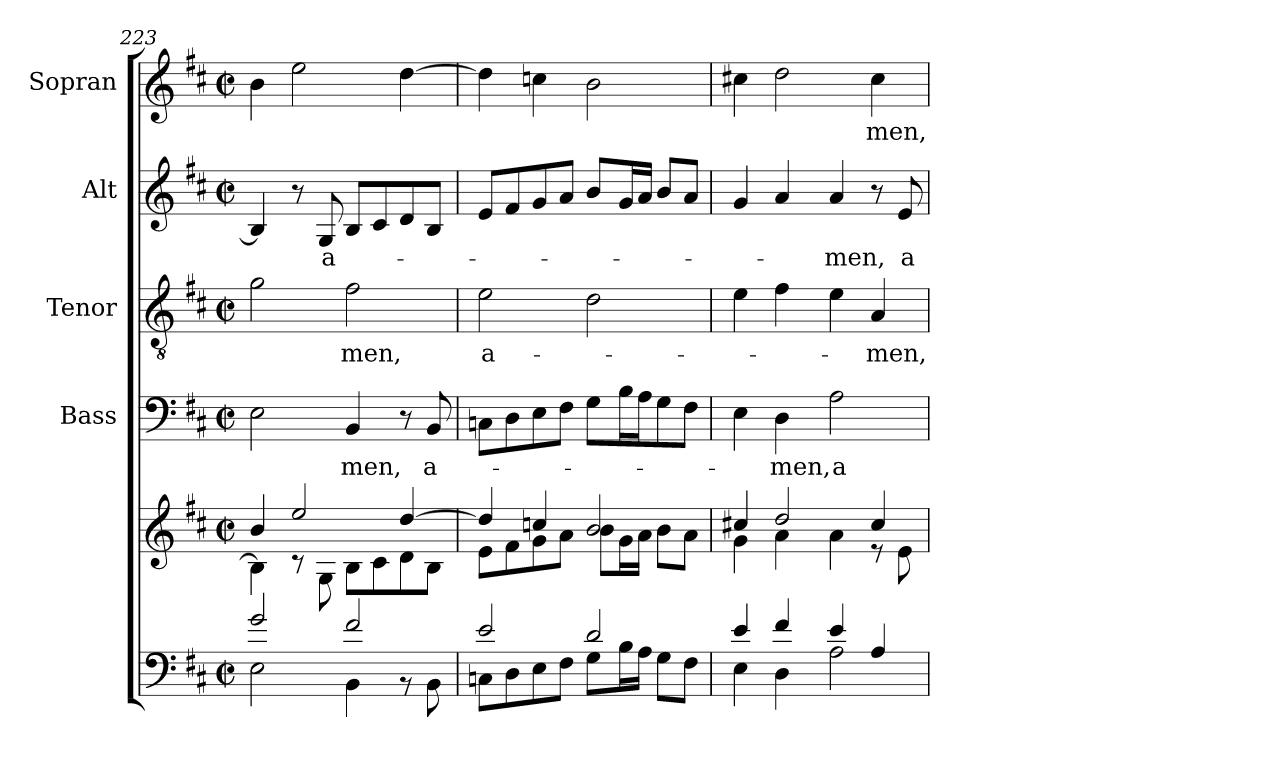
**kern	**kern	**kern	**text	**kern	**text	**kern	**text	**kern	**text
*part5	*part5	*part4	*part4	*part3	*part3	*part2	*part2	*part1	*part1
*staff6	*staff5	*staff4	*staff4	*staff3	*staff3	*staff2	*staff2	*staff1	*staff1
*	*	*I"Bass	*	*I"Tenor	*	*I"Alt	*	*I"Sopran	*
*	*	*I'B.	*	*I'T.	*	*I'A.	*	*I'S.	*
!!LO:PB:g=z
*clefF4	*clefG2	*clefF4	*	*clefGv2	*	*clefG2	*	*clefG2	*
*k[f#c#]	*k[f#c#]	*k[f#c#]	*	*k[f#c#]	*	*k[f#c#]	*	*k[f#c#]	*
*D:	*D:	*D:	*	*D:	*	*D:	*	*D:	*
*M2/2	*M2/2	*M2/2	*	*M2/2	*	*M2/2	*	*M2/2	*
*met(c|)	*met(c|)	*met(c|)	*	*met(c|)	*	*met(c|)	*	*met(c|)	*
=223	=223	=223	=223	=223	=223	=223	=223	=223	=223
*^	*^	*	*	*	*	*	*	*	*
2g/	2E\	4b/	4B\]	2E\	.	2g\	.	4B/]	.	4b\	.
.	.	2ee/	8rc	.	.	.	.	8r	.	2ee\	.
!	!	!	!	!	!	!	!	!	!LO:LY:b	!	!
.	.	.	8G\	.	.	.	.	8G/	a-	.	.
!	!	!	!	!	!LO:LY:b	!	!LO:LY:b	!	!	!	!
2f#/	4BB\	.	8B\L	4BB/	-men,	2f#\	-men,	8B/L	.	.	.
.	.	.	8c#\	.	.	.	.	8c#/	.	.	.
.	8rBB	[>4dd/	8d\	8r	.	.	.	8d/	.	[4dd\	.
!	!	!	!	!	!LO:LY:b	!	!	!	!	!	!
.	8BB\	.	8B\J	8BB/	a-	.	.	8B/J	.	.	.
=224	=224	=224	=224	=224	=224	=224	=224	=224	=224	=224	=224
!	!	!	!	!	!	!	!LO:LY:b	!	!	!	!
2e/	8Cn\L	4dd/]	8e\L	8Cn\L	.	2e\	a-	8e/L	.	4dd\]	.
.	8D\	.	8f#\	8D\	.	.	.	8f#/	.	.	.
.	8E\	4ccn/	8g\	8E\	.	.	.	8g/	.	4ccn\	.
.	8F#\J	.	8a\J	8F#\J	.	.	.	8a/J	.	.	.
2d/	8G\L	2b/	8b\L	8G\L	.	2d\	.	8b/L	.	2b\	.
.	16B\L	.	16g\L	16B\L	.	.	.	16g/L	.	.	.
.	16A\JJ	.	16a\JJ	16A\J	.	.	.	16a/JJ	.	.	.
.	8G\L	.	8b\L	8G\	.	.	.	8b/L	.	.	.
.	8F#\J	.	8a\J	8F#\J	.	.	.	8a/J	.	.	.
=225	=225	=225	=225	=225	=225	=225	=225	=225	=225	=225	=225
4e/	4E\	4cc#X/	4g\	4E\	.	4e\	.	4g/	.	4cc#X\	.
!	!	!	!	!	!LO:LY:b	!	!	!	!	!	!
4f#/	4D\	2dd/	4a\	4D\	-men,	4f#\	.	4a/	.	2dd\	.
!	!	!	!	!	!LO:LY:b	!	!	!	!LO:LY:b	!	!
4e/	2A\	.	4a\	2A\	a-	4e\	.	4a/	-men,	.	.
!	!	!	!	!	!	!	!LO:LY:b	!	!	!	!LO:LY:b
4A/	.	4cc#/	8re	.	.	4A/	-men,	8r	.	4cc#\	-men,
!	!	!	!	!	!	!	!	!	!LO:LY:b	!	!
.	.	.	8e\	.	.	.	.	8e/	a-	.	.
*v	*v	*	*	*	*	*	*	*	*	*	*
*	*v	*v	*	*	*	*	*	*	*	*
=	=	=	=	=	=	=	=	=	=
*-	*-	*-	*-	*-	*-	*-	*-	*-	*-
